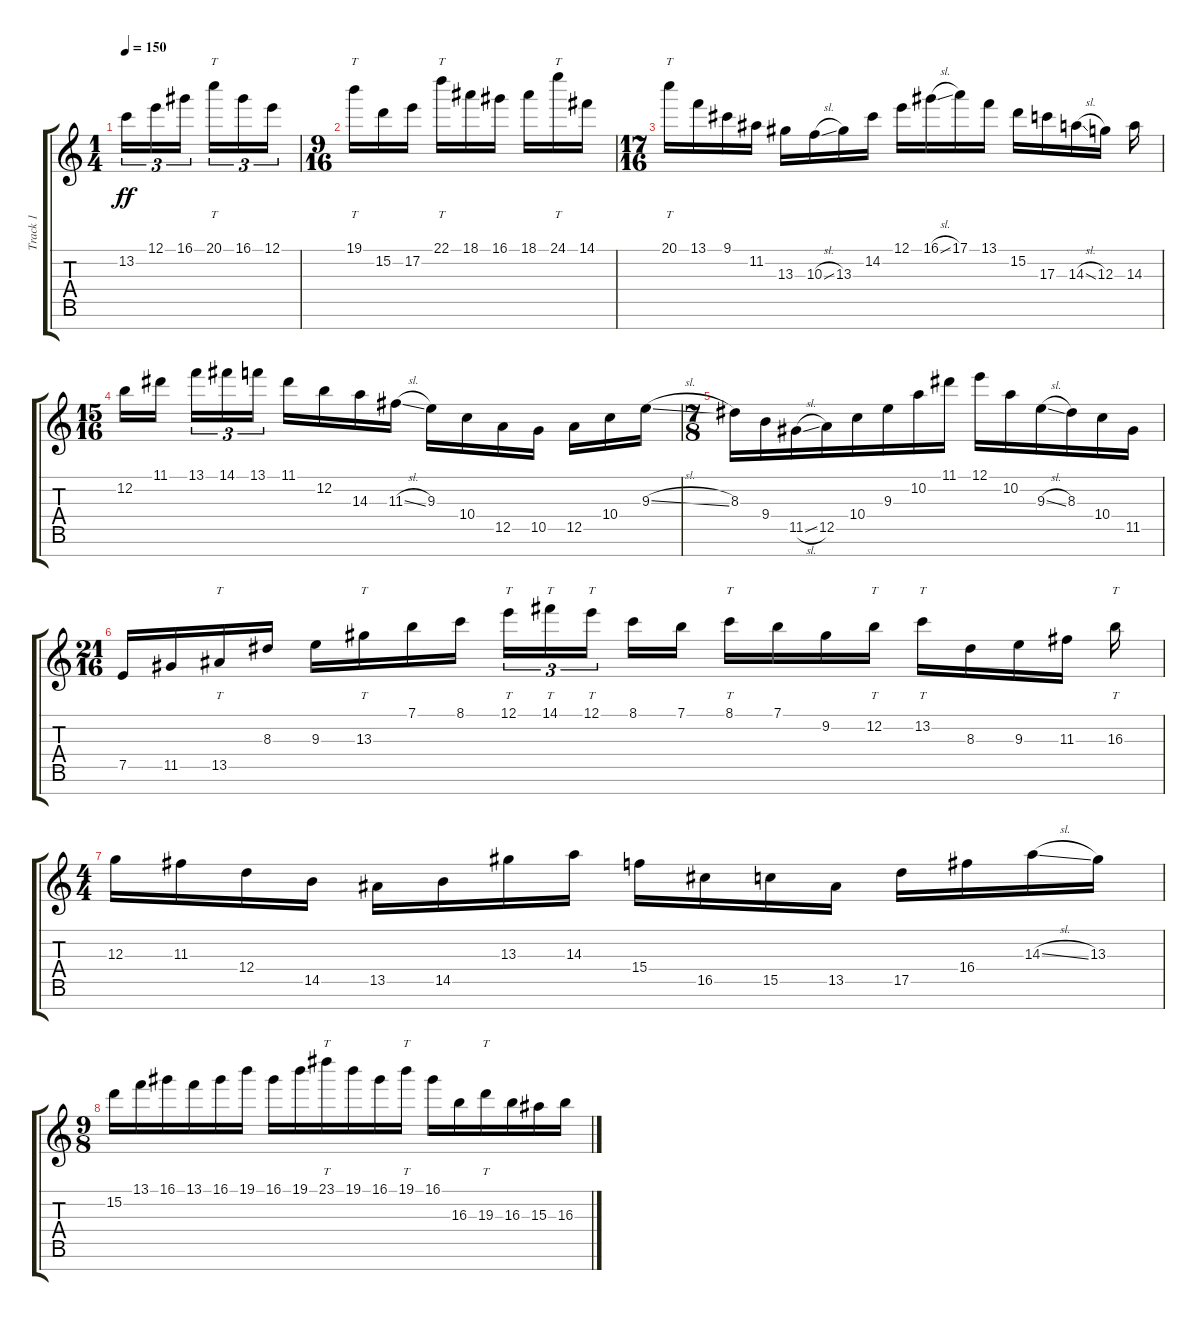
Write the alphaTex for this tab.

\track ("Track 1" "Track 1") {instrument distortionguitar}
\staff {score tabs}
\tuning (E4 B3 G3 D3 A2 E2 B1) {hide}
\ts (1 4)
\tempo 150
\clef g2
\ks c
13.2.16{tu (3 2) dy ff} 12.1.16{tu (3 2)} 16.1.16{tu (3 2) beam splitsecondary} 20.1.16{tt tu (3 2)} 16.1.16{tu (3 2)} 12.1.16{tu (3 2)} |
\ts (9 16)
19.1.16{tt} 15.2.16 17.2.16 22.1.16{tt} 18.1.16 16.1.16 18.1.16 24.1.16{tt} 14.1.16 |
\ts (17 16)
20.1.16{tt} 13.1.16 9.1.16 11.2.16 13.3.16 10.3{sl}.16 13.3.16 14.2.16 12.1.16 16.1{sl}.16 17.1.16 13.1.16 15.2.16 17.3.16 14.3{sl}.16 12.3.16 14.3.16 |
\ts (15 16)
12.2.16 11.1.16{beam splitsecondary} 13.1.16{tu (3 2)} 14.1.16{tu (3 2)} 13.1.16{tu (3 2) beam splitsecondary} 11.1.16 12.2.16 14.3.16 11.3{sl}.16 9.3.16 10.4.16 12.5.16 10.5.16 12.5.16 10.4.16 9.3{sl}.16 |
\ts (7 8)
8.3.16 9.4.16 11.5{sl}.16 12.5.16 10.4.16 9.3.16 10.2.16 11.1.16 12.1.16 10.2.16 9.3{sl}.16 8.3.16 10.4.16 11.5.16 |
\ts (21 16)
7.5.16 11.5.16 13.5.16{tt} 8.3.16 9.3.16 13.3.16{tt} 7.1.16 8.1.16{beam splitsecondary} 12.1.16{tt tu (3 2)} 14.1.16{tt tu (3 2)} 12.1.16{tt tu (3 2) beam splitsecondary} 8.1.16 7.1.16 8.1.16{tt} 7.1.16 9.2.16 12.2.16{tt} 13.2.16{tt} 8.3.16 9.3.16 11.3.16 16.3.16{tt} |
\ts (4 4)
12.3.16 11.3.16 12.4.16 14.5.16 13.5.16 14.5.16 13.3.16 14.3.16 15.4.16 16.5.16 15.5.16 13.5.16 17.5.16 16.4.16 14.3{sl}.16 13.3.16 |
\ts (9 8)
15.2.16 13.1.16 16.1.16 13.1.16 16.1.16 19.1.16 16.1.16 19.1.16 23.1.16{tt} 19.1.16 16.1.16 19.1.16{tt} 16.1.16 16.3.16 19.3.16{tt} 16.3.16 15.3.16 16.3.16
